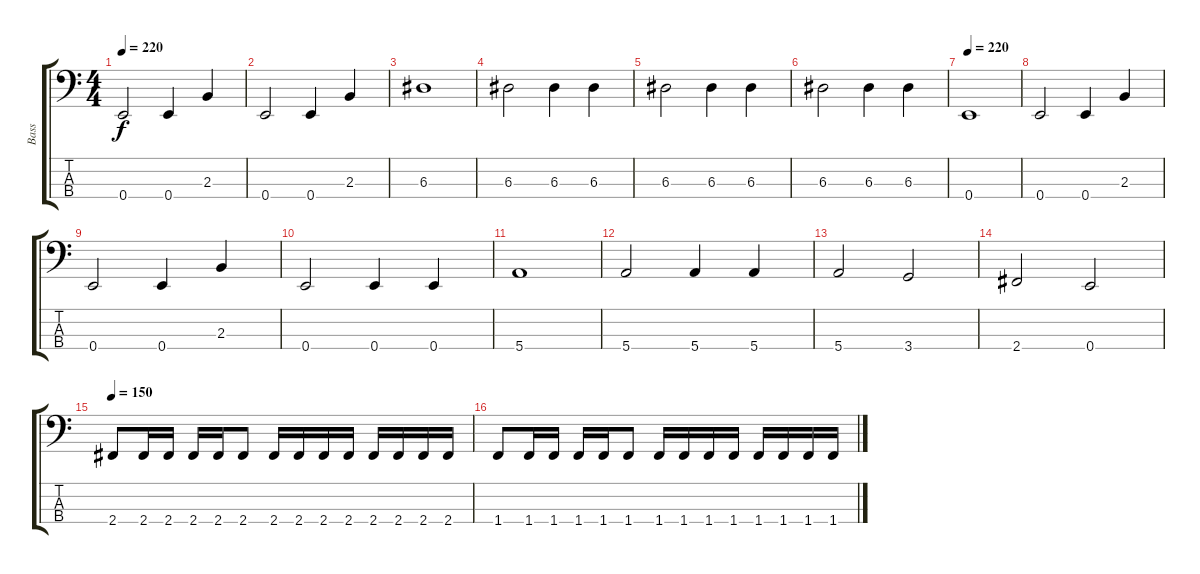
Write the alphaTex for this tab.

\track ("Bass" "Bass") {instrument electricbassfinger}
\staff {score tabs}
\tuning (G2 D2 A1 E1) {hide}
\ts (4 4)
\tempo 220
\clef f4
\ks c
0.4.2{dy f} 0.4.4 2.3.4 |
0.4.2 0.4.4 2.3.4 |
6.3.1 |
6.3.2 6.3.4 6.3.4 |
6.3.2 6.3.4 6.3.4 |
6.3.2 6.3.4 6.3.4 |
\tempo 220
0.4.1 |
0.4.2 0.4.4 2.3.4 |
0.4.2 0.4.4 2.3.4 |
0.4.2 0.4.4 0.4.4 |
5.4.1 |
5.4.2 5.4.4 5.4.4 |
5.4.2 3.4.2 |
2.4.2 0.4.2 |
\tempo 150
2.4.8{volume 16 instrument acousticguitarnylon} 2.4.16 2.4.16 2.4.16 2.4.16 2.4.8 2.4.16 2.4.16 2.4.16 2.4.16 2.4.16 2.4.16 2.4.16 2.4.16 |
1.4.8{volume 16 instrument acousticguitarnylon} 1.4.16 1.4.16 1.4.16 1.4.16 1.4.8 1.4.16 1.4.16 1.4.16 1.4.16 1.4.16 1.4.16 1.4.16 1.4.16
